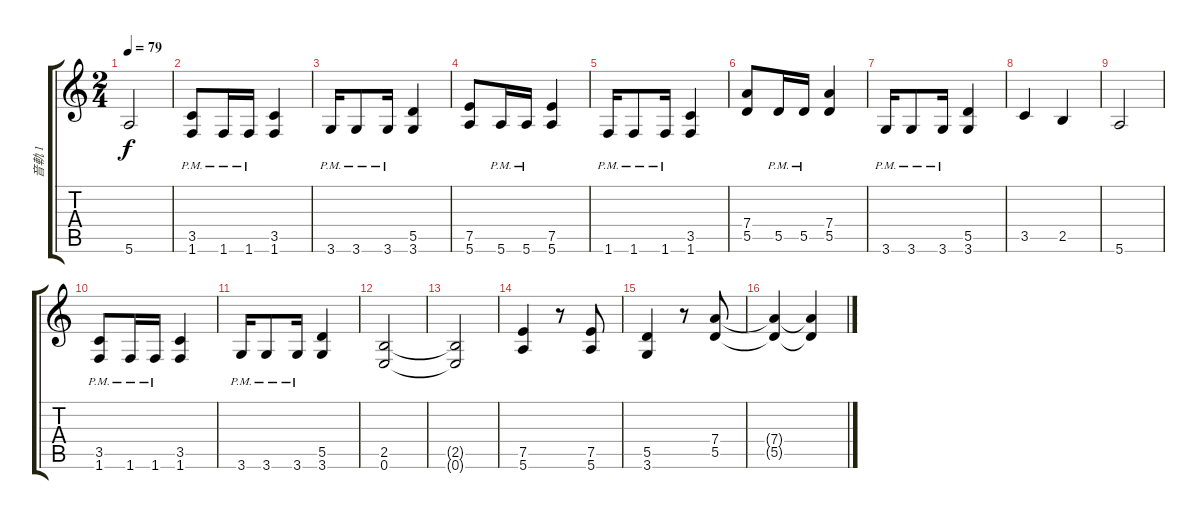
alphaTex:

\track ("音軌 1" "音軌 1") {instrument electricguitarjazz}
\staff {score tabs}
\tuning (E4 B3 G3 D3 A2 E2) {hide}
\ts (2 4)
\tempo 79
\clef g2
\ks c
5.6.2{dy f} |
(3.5 1.6{pm}).8 1.6{pm}.16 1.6{pm}.16 (3.5 1.6).4 |
3.6{pm}.16 3.6{pm}.8 3.6{pm}.16 (5.5 3.6).4 |
(7.5 5.6).8 5.6{pm}.16 5.6{pm}.16 (7.5 5.6).4 |
1.6{pm}.16 1.6{pm}.8 1.6{pm}.16 (3.5 1.6).4 |
(7.4 5.5).8 5.5{pm}.16 5.5{pm}.16 (7.4 5.5).4 |
3.6{pm}.16 3.6{pm}.8 3.6{pm}.16 (5.5 3.6).4 |
3.5.4 2.5.4 |
5.6.2 |
(3.5 1.6{pm}).8 1.6{pm}.16 1.6{pm}.16 (3.5 1.6).4 |
3.6{pm}.16 3.6{pm}.8 3.6{pm}.16 (5.5 3.6).4 |
(2.5 0.6).2 |
(2.5{t} 0.6{t}).2 |
(7.5 5.6).4 r.8 (7.5 5.6).8 |
(5.5 3.6).4 r.8 (7.4 5.5).8 |
(7.4{t} 5.5{t}).4 (7.4{t} 5.5{t}).4
